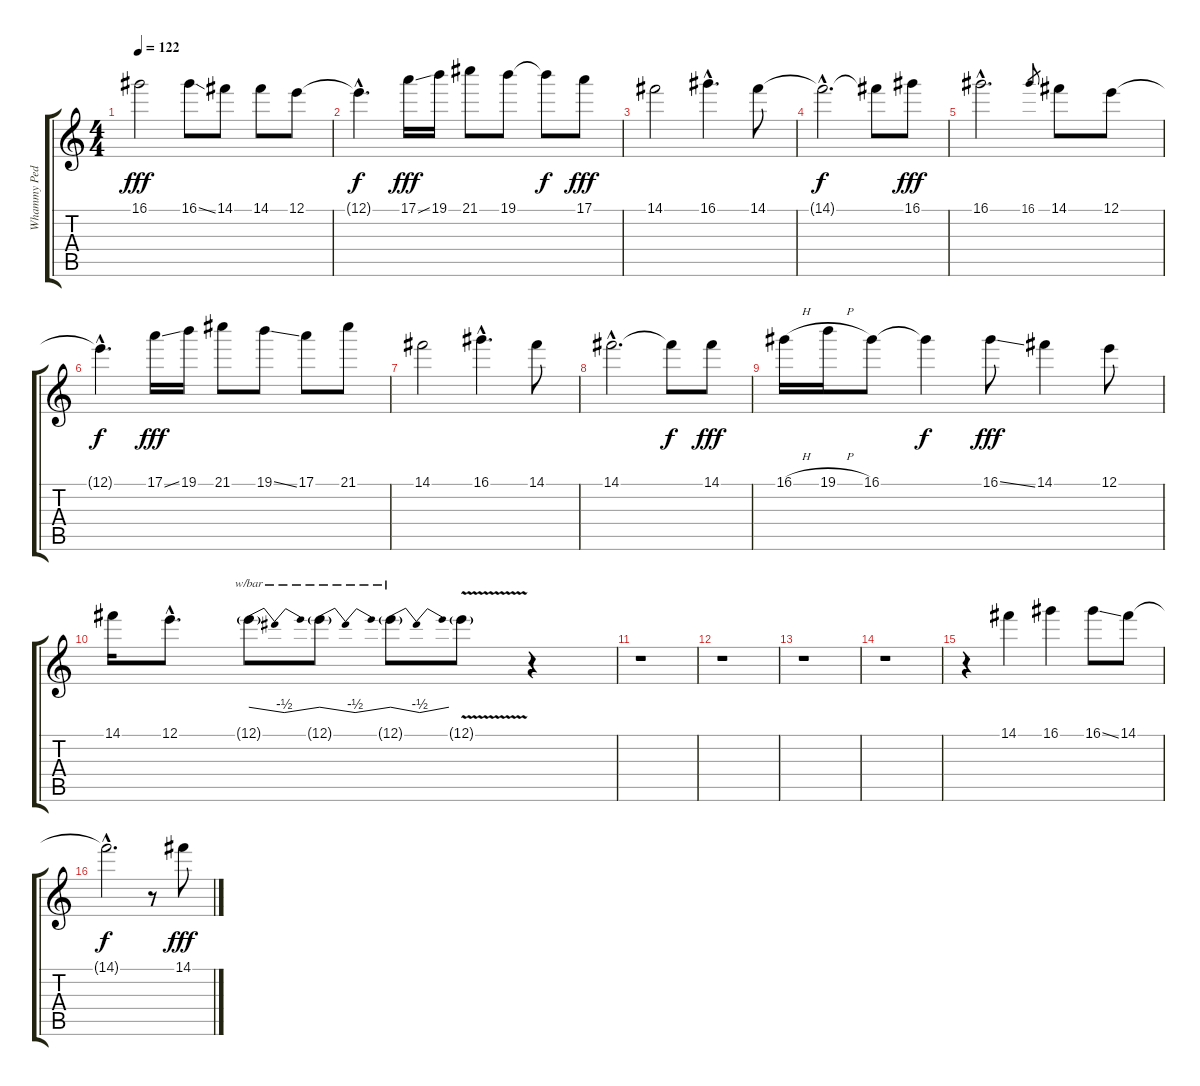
\track ("Whammy Pedal" "Whammy Ped") {instrument distortionguitar}
\staff {score tabs}
\tuning (E4 B3 G3 D3 A2 E2) {hide}
\ts (4 4)
\tempo 122
\clef g2
\ks c
16.1.2{dy fff} 16.1{ss}.8 14.1.8 14.1.8 12.1.8 |
12.1{hac t}.4{d dy f} 17.1{ss}.16{dy fff} 19.1.16 21.1.8 19.1.8 19.1{t}.8{dy f} 17.1.8{dy fff} |
14.1.2 16.1{hac}.4{d} 14.1.8 |
14.1{hac t}.2{d dy f} 14.1{t}.8 16.1.8{dy fff} |
16.1{hac}.2{d} 16.1.8{gr} 14.1.8 12.1.8 |
12.1{hac t}.4{d dy f} 17.1{ss}.16{dy fff} 19.1.16 21.1.8 19.1{ss}.8 17.1.8 21.1.8 |
14.1.2 16.1{hac}.4{d} 14.1.8 |
14.1{hac}.2{d} 14.1{t}.8{dy f} 14.1.8{dy fff} |
16.1{h}.16 19.1{h}.16 16.1.8 16.1{t}.4{dy f} 16.1{ss}.8{dy fff} 14.1.4 12.1.8 |
14.1.16 12.1{hac}.8{d} 12.1{g}.8{tbe (dip default 0 0 30 -2 60 0)} 12.1{g}.8{tbe (dip default 0 0 30 -2 60 0)} 12.1{g}.8{tbe (dip default 0 0 30 -2 60 0)} 12.1{v g}.8 r.4 |
r.1 |
r.1 |
r.1 |
r.1 |
r.4 14.1.4 16.1.4 16.1{ss}.8 14.1.8 |
14.1{hac t}.2{d dy f} r.8 14.1.8{dy fff}
